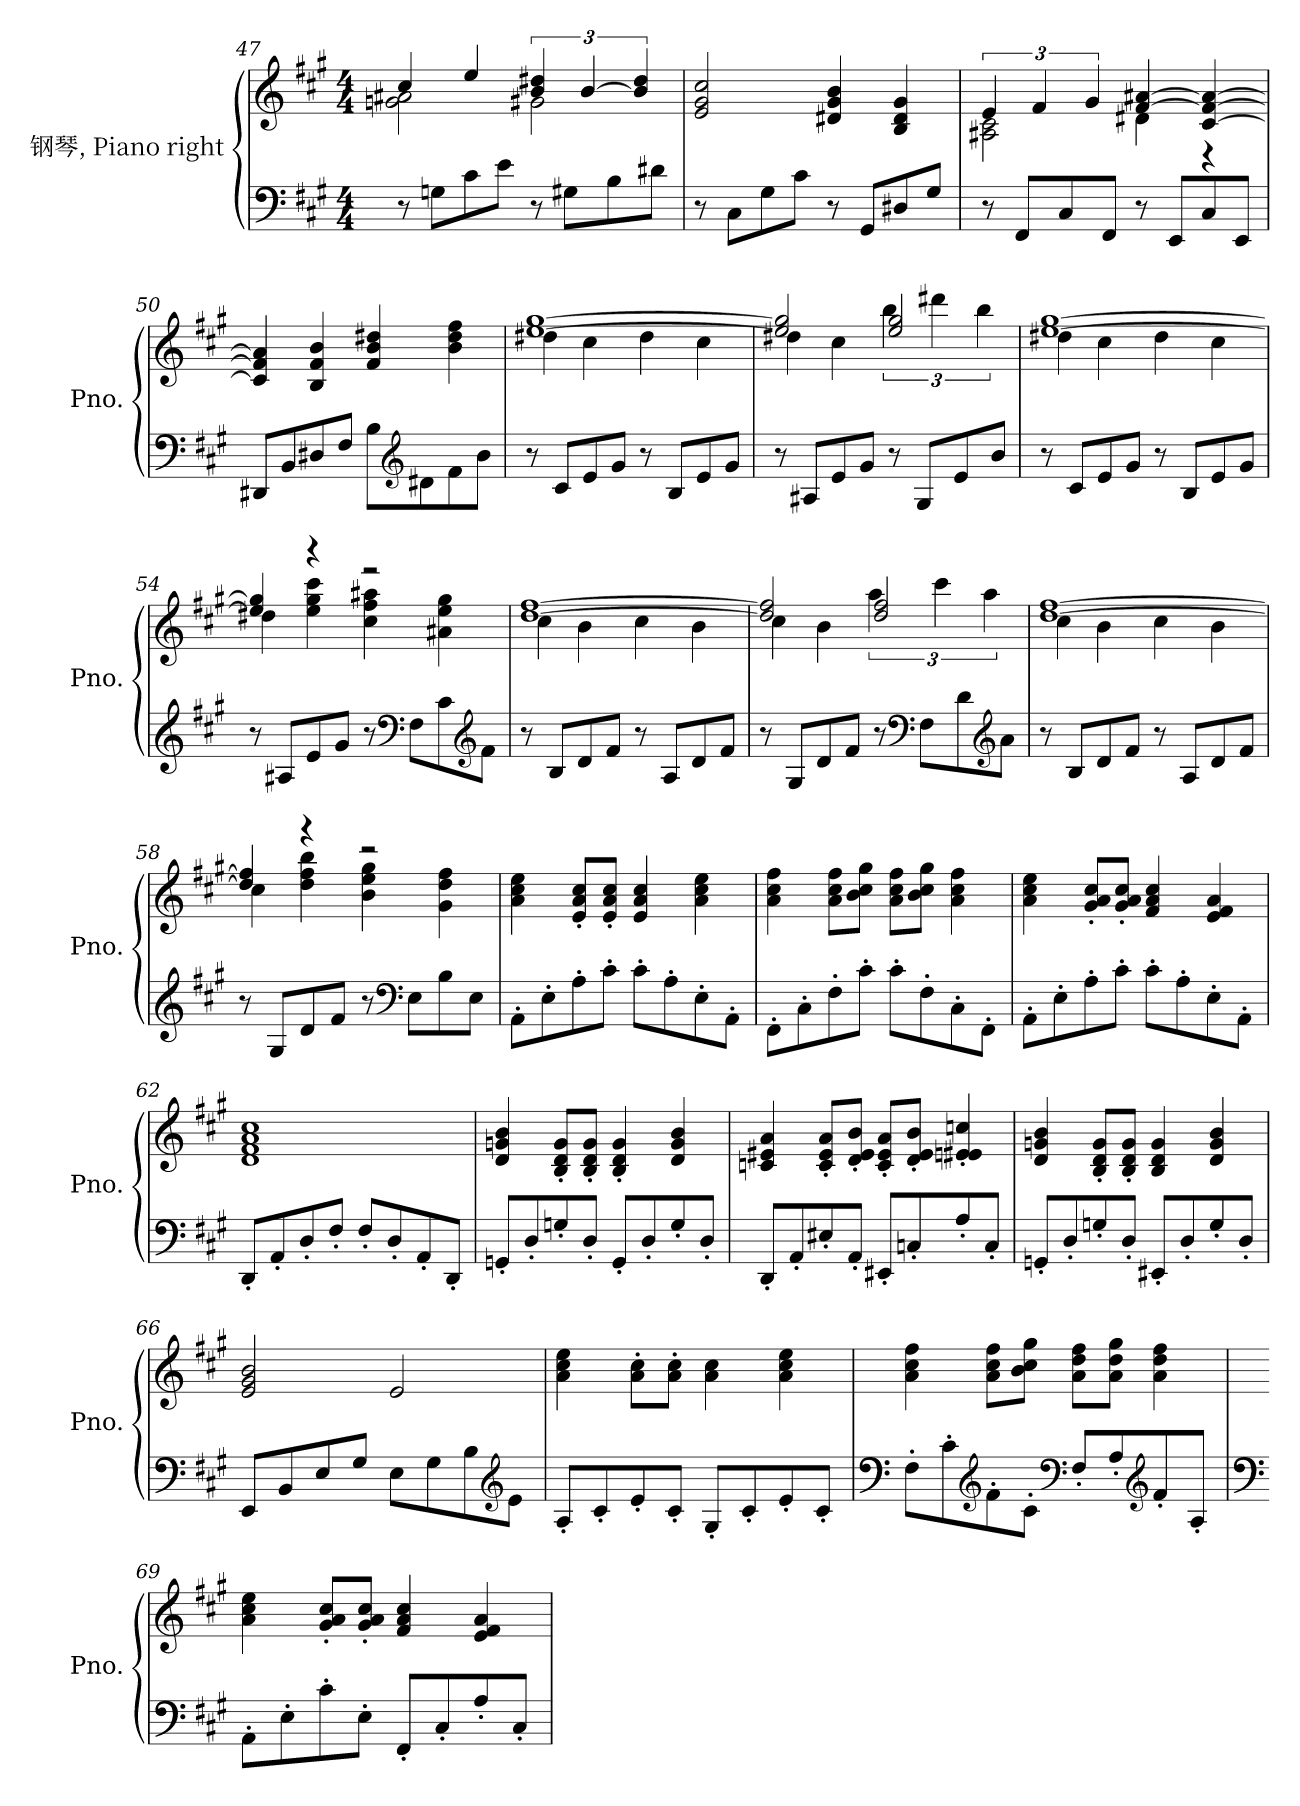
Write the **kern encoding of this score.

**kern	**kern
*part1	*part1
*staff2	*staff1
*I"钢琴, Piano right	*
*I'Pno.	*
!!LO:LB:g=z
*clefF4	*clefG2
*k[f#c#g#]	*k[f#c#g#]
*M4/4	*M4/4
*MM168	*MM168
=47	=47
*	*^
8r	4cc#/	2gn\ 2a#X\
8Gn\L	.	.
*	*MM166	*
8c#\	4ee/	.
8e\J	.	.
*	*MM164	*
8r	6b/ 6dd#X/	2g#X\
8G#X\L	.	.
.	[6b/	.
8B\	.	.
.	6b/] 6dd#/	.
8d#X\J	.	.
*	*v	*v
=48	=48
*	*MM164
8r	2e/ 2g#/ 2cc#/
8C#\L	.
8G#\	.
8c#\J	.
*	*MM167
8r	4d#X/ 4g#/ 4b/
8GG#/L	.
*	*MM164
8D#X/	4B/ 4d#/ 4g#/
8G#/J	.
=49	=49
*	*^
8r	6e/	2A#X\ 2c#\
8FF#/L	.	.
.	6f#/	.
8C#/	.	.
.	6g#/	.
8FF#/J	.	.
*	*MM163	*
8r	[4f#/ [4a#X/	4d#X\
8EE/L	.	.
*	*MM162	*
8C#/	[4c#/ 4f#/_ 4a#/_	4r
8EE/J	.	.
*	*v	*v
!!LO:PB:g=z
=50	=50
8DD#X/L	4c#/] 4f#/] 4a#/]
8BB/	.
8D#X/	4B/ 4f#/ 4b/
8F#/J	.
*	*MM158
8B\L	4f#/ 4b/ 4dd#X/
*clefG2	*
8d#X\	.
*	*MM154
8f#\	4b\ 4dd#\ 4ff#\
8b\J	.
=51	=51
*	*MM164
*	*^
8r	[1ee [1gg#	4dd#X\
8c#/L	.	.
*	*MM162	*
8e/	.	4cc#\
8g#/J	.	.
*	*MM170	*
8r	.	4dd#\
8B/L	.	.
*	*MM172	*
8e/	.	4cc#\
8g#/J	.	.
=52	=52	=52
*	*MM174	*
8r	2ee/] 2gg#/]	4dd#X\
8A#X/L	.	.
*	*MM166	*
8e/	.	4cc#\
8g#/J	.	.
*	*MM170	*
8r	2ee/ 2gg#/	6bb\
8G#/L	.	.
.	.	6ddd#X\
8e/	.	.
.	.	6bb\
8b/J	.	.
=53	=53	=53
*	*MM164	*
8r	[1ee [1gg#	4dd#X\
8c#/L	.	.
*	*MM162	*
8e/	.	4cc#\
8g#/J	.	.
*	*MM170	*
8r	.	4dd#\
8B/L	.	.
*	*MM169	*
8e/	.	4cc#\
8g#/J	.	.
!!LO:LB:g=z	!!
=54	=54	=54
*	*MM168	*
8r	4ee/] 4gg#/]	4dd#X\
8A#X/L	.	.
*	*MM166	*
8e/	4r	4ee\ 4gg#\ 4ccc#\
8g#/J	.	.
*	*MM160	*
8r	2r	4cc#\ 4ff#\ 4aa#X\
*clefF4	*	*
8F#\L	.	.
*	*MM155	*
8c#\	.	4a#X\ 4ee\ 4gg#\
*clefG2	*	*
8f#\J	.	.
=55	=55	=55
*	*MM164	*
8r	[1dd [1ff#	4cc#\
8B/L	.	.
*	*MM162	*
8d/	.	4b\
8f#/J	.	.
*	*MM170	*
8r	.	4cc#\
8A/L	.	.
*	*MM171	*
8d/	.	4b\
8f#/J	.	.
=56	=56	=56
*	*MM173	*
8r	2dd/] 2ff#/]	4cc#\
8G#/L	.	.
*	*MM166	*
8d/	.	4b\
8f#/J	.	.
*	*MM171	*
8r	2dd/ 2ff#/	6aa\
*clefF4	*	*
8F#\L	.	.
.	.	6ccc#\
8d\	.	.
.	.	6aa\
*clefG2	*	*
8a\J	.	.
=57	=57	=57
*	*MM164	*
8r	[1dd [1ff#	4cc#\
8B/L	.	.
*	*MM162	*
8d/	.	4b\
8f#/J	.	.
*	*MM169	*
8r	.	4cc#\
8A/L	.	.
8d/	.	4b\
8f#/J	.	.
!!LO:LB:g=z	!!
=58	=58	=58
*	*MM171	*
8r	4dd/] 4ff#/]	4cc#\
8G#/L	.	.
*	*MM166	*
8d/	4r	4dd\ 4ff#\ 4bb\
8f#/J	.	.
*	*MM160	*
8r	2r	4b\ 4ee\ 4gg#\
*clefF4	*	*
8E\L	.	.
*	*MM151	*
8B\	.	4g#\ 4dd\ 4ff#\
8E\J	.	.
*	*v	*v
=59	=59
*	*MM168
8AA'\L	4a\ 4cc#\ 4ee\
8E'\	.
*	*MM176
8A'\	8e/' 8a/' 8cc#/'L
8c#'\J	8e/' 8a/' 8cc#/'J
*	*MM173
8c#'\L	4e/ 4a/ 4cc#/
8A'\	.
*	*MM178
8E'\	4a\ 4cc#\ 4ee\
8AA'\J	.
=60	=60
8FF#'\L	4a\ 4cc#\ 4ff#\
8C#'\	.
*	*MM180
8F#'\	8a\ 8cc#\ 8ff#\L
*	*MM177
8c#'\J	8b\ 8cc#\ 8gg#\J
*	*MM181
8c#'\L	8a\ 8cc#\ 8ff#\L
*	*MM177
8F#'\	8b\ 8cc#\ 8gg#\J
8C#'\	4a\ 4cc#\ 4ff#\
8FF#'\J	.
=61	=61
*	*MM172
8AA'\L	4a\ 4cc#\ 4ee\
8E'\	.
*	*MM176
8A'\	8g#/' 8a/' 8cc#/'L
8c#'\J	8g#/' 8a/' 8cc#/'J
*	*MM173
8c#'\L	4f#/ 4a/ 4cc#/
8A'\	.
*	*MM171
8E'\	4e/ 4f#/ 4a/
8AA'\J	.
!!LO:LB:g=z
=62	=62
*	*MM178
8DD'/L	1d 1f# 1a 1cc#
8AA'/	.
8D'/	.
8F#'/J	.
8F#'/L	.
8D'/	.
8AA'/	.
8DD'/J	.
=63	=63
*	*MM172
8GGn'/L	4d/ 4gn/ 4b/
8D'/	.
*	*MM176
8Gn'/	8B/' 8d/' 8g/'L
8D'/J	8B/' 8d/' 8g/'J
*	*MM173
8GG'/L	4B/' 4d/' 4g/'
8D'/	.
*	*MM178
8G'/	4d/ 4g/ 4b/
8D'/J	.
=64	=64
8DD'/L	4cn/ 4e#X/ 4a/
8AA'/	.
*	*MM180
8E#X'/	8c/' 8e#/' 8a/'L
*	*MM177
8AA'/J	8d/' 8e#/' 8b/'J
*	*MM181
8EE#X'/L	8c/' 8e#/' 8a/'L
*	*MM177
8Cn'/	8d/' 8e#/' 8b/'J
8A'/	4en/' 4e#X/' 4ccn/'
8C'/J	.
=65	=65
*	*MM172
8GGn'/L	4d/ 4gn/ 4b/
8D'/	.
*	*MM176
8Gn'/	8B/' 8d/' 8g/'L
8D'/J	8B/' 8d/' 8g/'J
*	*MM173
8EE#X'/L	4B/ 4d/ 4g/
8D'/	.
*	*MM171
8G'/	4d/ 4g/ 4b/
8D'/J	.
!!LO:LB:g=z
=66	=66
*	*MM178
8EE/L	2e/ 2g#/ 2b/
8BB/	.
8E/	.
8G#/J	.
8E\L	2e/
8G#\	.
8B\	.
*clefG2	*
8e\J	.
=67	=67
*	*MM168
8A'/L	4a\ 4cc#\ 4ee\
8c#'/	.
*	*MM176
8e'/	8a\' 8cc#\'L
8c#'/J	8a\' 8cc#\'J
*	*MM173
8G#'/L	4a\ 4cc#\
8c#'/	.
*	*MM178
8e'/	4a\ 4cc#\ 4ee\
8c#'/J	.
=68	=68
*clefF4	*
8F#'\L	4a\ 4cc#\ 4ff#\
8c#'\	.
*clefG2	*
*	*MM180
8f#'\	8a\ 8cc#\ 8ff#\L
*	*MM176
8c#'\J	8b\ 8cc#\ 8gg#\J
*clefF4	*
*	*MM180
8F#'/L	8a\ 8dd\ 8ff#\L
*	*MM176
8A'/	8a\ 8dd\ 8gg#\J
*clefG2	*
*	*MM177
8f#'/	4a\ 4dd\ 4ff#\
8A'/J	.
!!LO:LB:g=z
=69	=69
*clefF4	*
*	*MM172
8AA'\L	4a\ 4cc#\ 4ee\
8E'\	.
*	*MM176
8c#'\	8g#/' 8a/' 8cc#/'L
8E'\J	8g#/' 8a/' 8cc#/'J
*	*MM171
8FF#'/L	4f#/ 4a/ 4cc#/
8C#'/	.
*	*MM169
8A'/	4e/ 4f#/ 4a/
8C#'/J	.
=	=
*-	*-
